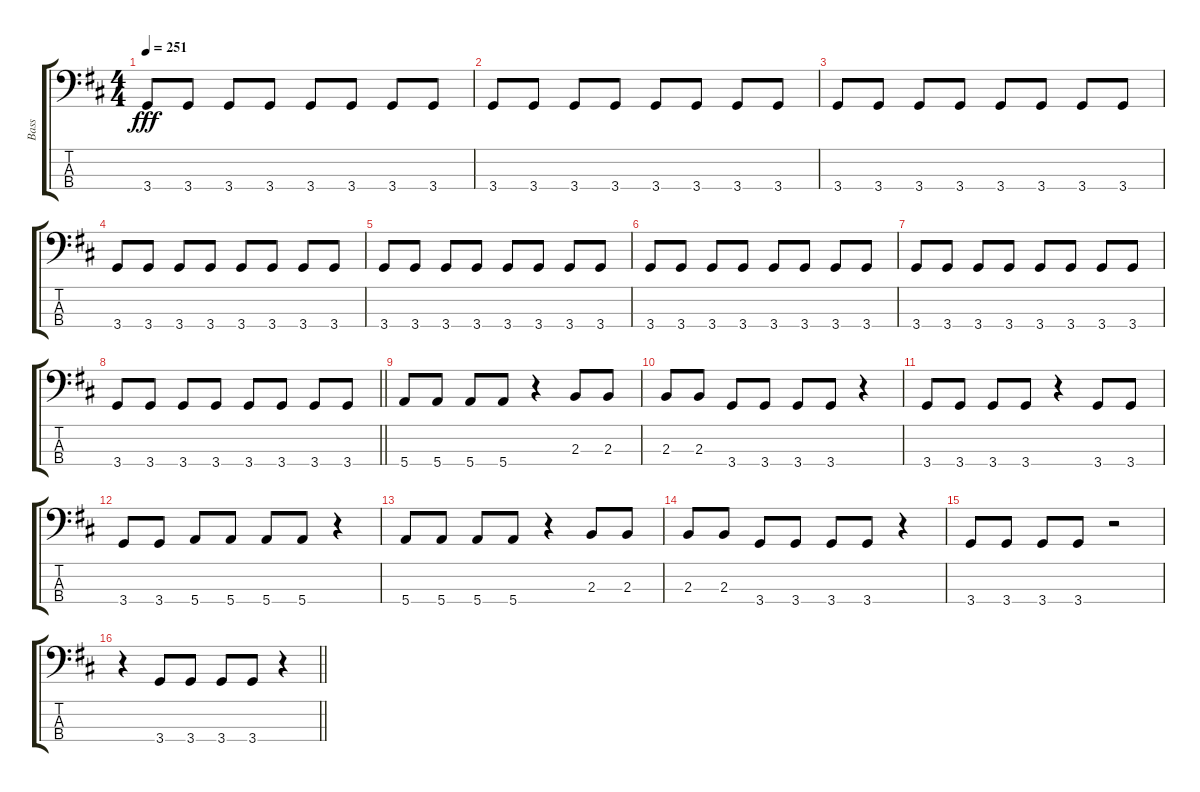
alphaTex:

\track ("Bass" "Bass") {instrument electricbassfinger}
\staff {score tabs}
\tuning (G2 D2 A1 E1) {hide}
\ts (4 4)
\tempo 251
\clef f4
\ks d
3.4.8{dy fff} 3.4.8 3.4.8 3.4.8 3.4.8 3.4.8 3.4.8 3.4.8 |
3.4.8 3.4.8 3.4.8 3.4.8 3.4.8 3.4.8 3.4.8 3.4.8 |
3.4.8 3.4.8 3.4.8 3.4.8 3.4.8 3.4.8 3.4.8 3.4.8 |
3.4.8 3.4.8 3.4.8 3.4.8 3.4.8 3.4.8 3.4.8 3.4.8 |
3.4.8 3.4.8 3.4.8 3.4.8 3.4.8 3.4.8 3.4.8 3.4.8 |
3.4.8 3.4.8 3.4.8 3.4.8 3.4.8 3.4.8 3.4.8 3.4.8 |
3.4.8 3.4.8 3.4.8 3.4.8 3.4.8 3.4.8 3.4.8 3.4.8 |
\barLineRight lightlight
3.4.8 3.4.8 3.4.8 3.4.8 3.4.8 3.4.8 3.4.8 3.4.8 |
5.4.8 5.4.8 5.4.8 5.4.8 r.4 2.3.8 2.3.8 |
2.3.8 2.3.8 3.4.8 3.4.8 3.4.8 3.4.8 r.4 |
3.4.8 3.4.8 3.4.8 3.4.8 r.4 3.4.8 3.4.8 |
3.4.8 3.4.8 5.4.8 5.4.8 5.4.8 5.4.8 r.4 |
5.4.8 5.4.8 5.4.8 5.4.8 r.4 2.3.8 2.3.8 |
2.3.8 2.3.8 3.4.8 3.4.8 3.4.8 3.4.8 r.4 |
3.4.8 3.4.8 3.4.8 3.4.8 r.2 |
\barLineRight lightlight
r.4 3.4.8 3.4.8 3.4.8 3.4.8 r.4
